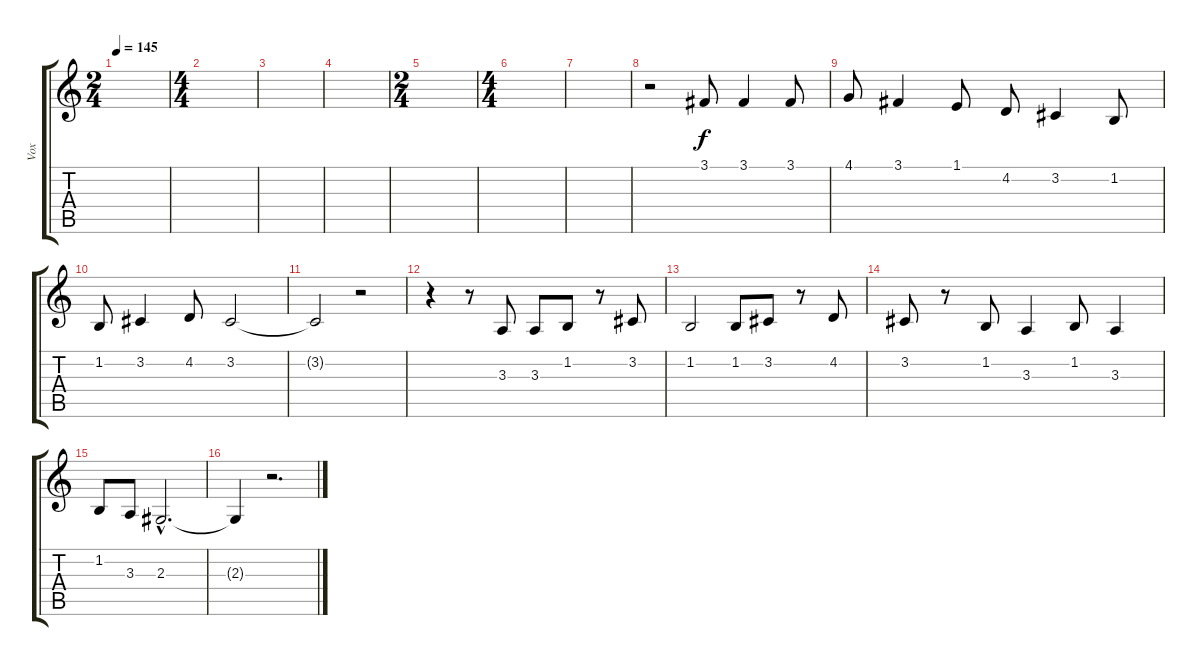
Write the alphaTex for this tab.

\track ("Vox" "Vox") {instrument flute}
\staff {score tabs}
\tuning (Eb4 Bb3 Gb3 Db3 Ab2 Eb2) {hide}
\ts (2 4)
\tempo 145
\clef g2
\ks c
|
\ts (4 4)
|
|
|
\ts (2 4)
|
\ts (4 4)
|
|
r.2 3.1.8 3.1.4 3.1.8 |
4.1.8 3.1.4 1.1.8 4.2.8 3.2.4 1.2.8 |
1.2.8 3.2.4 4.2.8 3.2.2 |
3.2{t}.2 r.2 |
r.4 r.8 3.3.8 3.3.8 1.2.8 r.8 3.2.8 |
1.2.2 1.2.8 3.2.8 r.8 4.2.8 |
3.2.8 r.8 1.2.8 3.3.4 1.2.8 3.3.4 |
1.2.8 3.3.8 2.3{hac}.2{d} |
2.3{t}.4 r.2{d}
